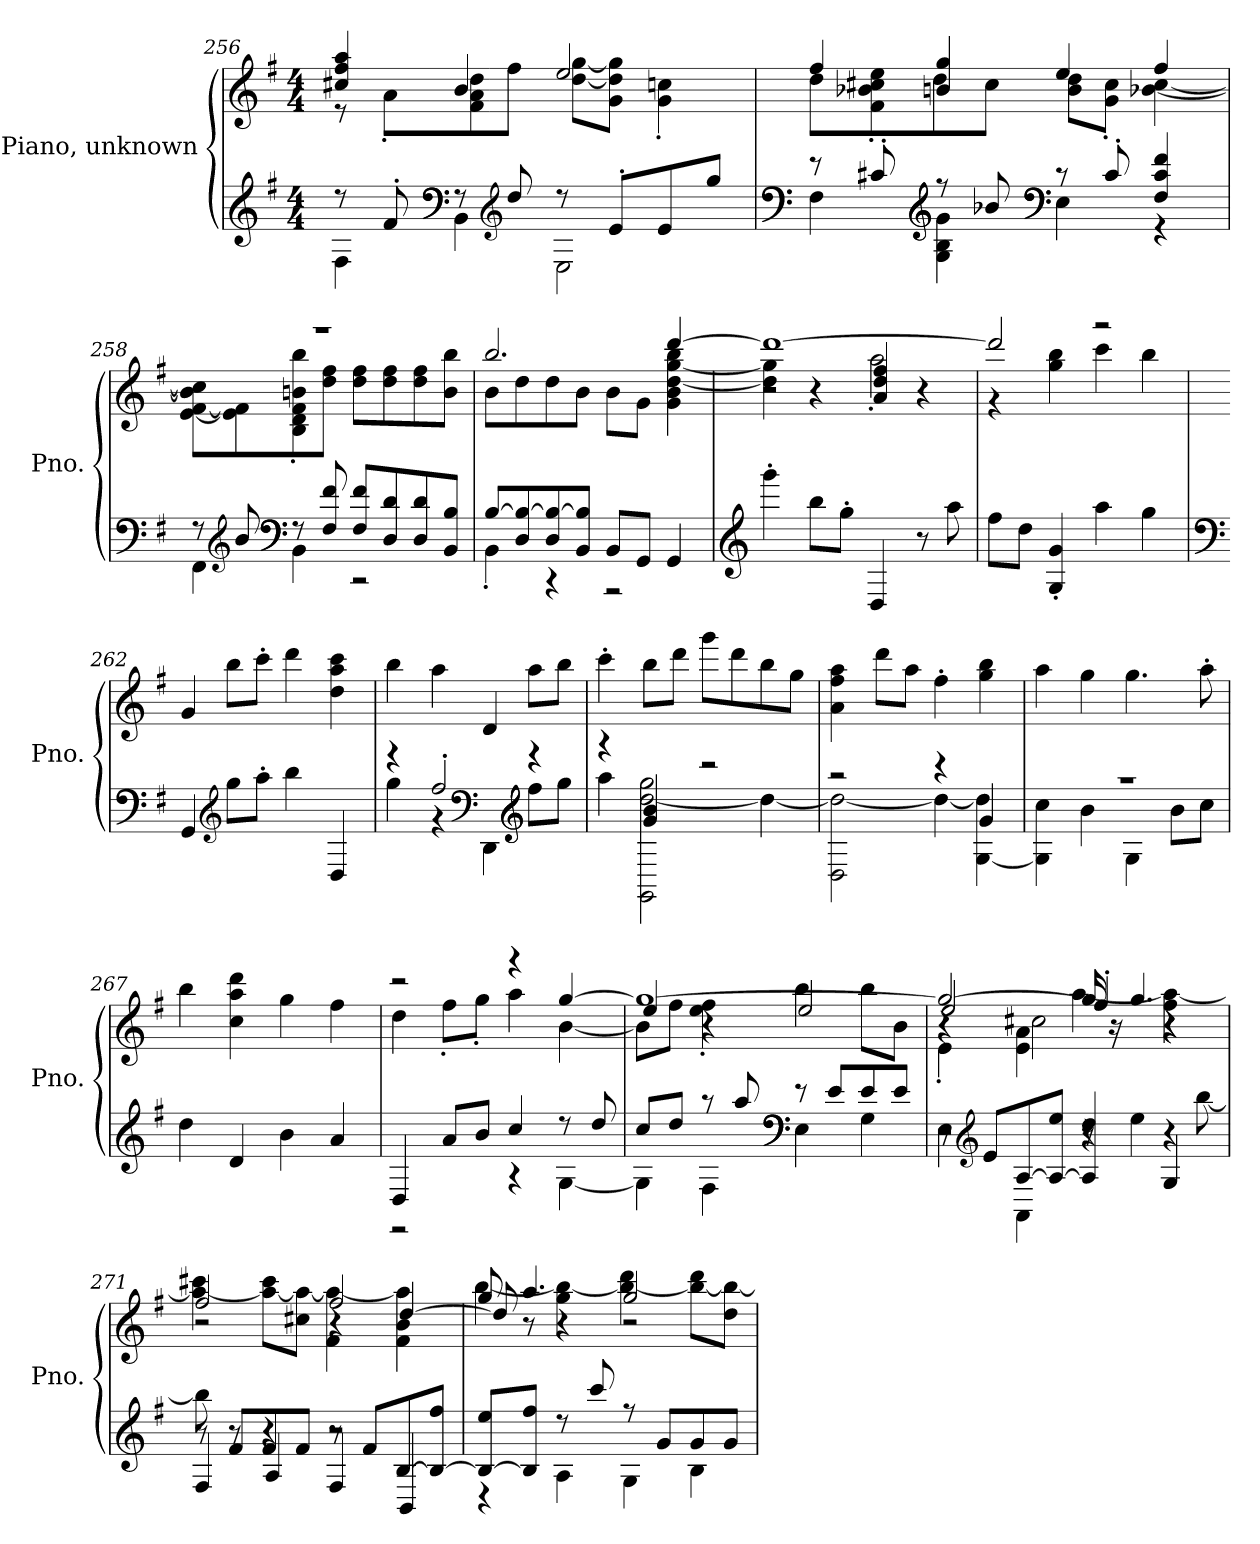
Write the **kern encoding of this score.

**kern	**kern
*part1	*part1
*staff2	*staff1
*I"Piano, unknown	*
*I'Pno.	*
*clefG2	*clefG2
*k[f#]	*k[f#]
*M4/4	*M4/4
=256	=256
*^	*^
8r	4F#\	4cc#X/ 4ff#/ 4aa/	8r
8f#'/	.	.	8a'\L
*clefF4	*	*	*
8r	4BB\	4b/	8f#\ 8a\ 8dd\
*clefG2	*	*	*
8dd/	.	.	8ff#\J
8r	2E\	2ee/	[8dd\ [8gg\L
8e'/L	.	.	8g\ 8dd\] 8gg\]J
8e/	.	.	4g\' 4ccn\'
8gg/J	.	.	.
!!LO:LB:g=z	!!
=257	=257	=257	=257
*clefF4	*	*	*
8r	4F#\	4ff#/	8dd\L
8c#X'/	.	.	8f#\' 8b-X\' 8cc#X\' 8ee\'
*clefG2	*	*	*
8r	4G\ 4B\ 4g\	4bn/ 4gg/	8dd\
8b-X/	.	.	8cc#\J
*clefF4	*	*	*
8r	4E\	4ee/	8b\ 8dd\L
8c#'/	.	.	8g\' 8cc#\'J
4F#/ 4c#/ 4f#/	4r	4ff#/	[4b-X\ [4cc#\
=258	=258	=258	=258
8r	4FF#\	1r	[8e\ [8f#\ 8b-\] 8cc#\]L
*clefG2	*	*	*
8b/	.	.	8e\] 8f#\]
*clefF4	*	*	*
8r	4BB\	.	8B\' 8d\' 8f#\' 8bn\' 8bb\'
8F#/ 8f#/	.	.	8dd\ 8ff#\J
8F#/ 8f#/L	2r	.	8dd\ 8ff#\L
8D/ 8d/	.	.	8dd\ 8ff#\
8D/ 8d/	.	.	8dd\ 8ff#\
8BB/ 8B/J	.	.	8b\ 8bb\J
=259	=259	=259	=259
[8B/L	4BB'\	2.bb/	8b\L
8D/ 8B/_	.	.	8dd\
8D/ 8B/_	4r	.	8dd\
8BB/ 8B/]J	.	.	8b\J
8BB/L	2r	.	8b\L
8GG/J	.	.	8g\J
4GG/	.	[4ddd/	4g\ 4b\ [4dd\ [4gg\ 4bb\
*v	*v	*	*
*	*v	*v
!!LO:LB:g=z
=260	=260
*clefG2	*
*	*^
*	*	*^
4ggg'\	1ddd_	4dd\] 4gg\]	2r
8bb\L	.	4r	.
8gg'\J	.	.	.
4D/	.	2aa'\	4a/ 4dd/ 4ff#/
8r	.	.	4r
8aa\	.	.	.
*	*	*v	*v
=261	=261	=261
8ff#\L	2ddd/]	4r
8dd\J	.	.
4G/' 4g/'	.	4gg\ 4bb\
4aa\	2r	4ccc\
4gg\	.	4bb\
*	*v	*v
=262	=262
*clefF4	*
4GG/	4g/
*clefG2	*
8gg\L	8bb\L
8aa'\J	8ccc'\J
4bb\	4ddd\
4D/	4dd\ 4aa\ 4ccc\
=263	=263
*^	*
4r	4gg\	4bb\
2ff#'/	4r	4aa\
*clefF4	*	*
.	4DD\	4d/
*clefG2	*	*
4r	8ff#\L	8aa\L
.	8gg\J	8bb\J
=264	=264	=264
4r	4aa\	4ccc'\
4g/ 4b/	2GG\ [2dd\ 2gg\	8bb\L
.	.	8ddd\J
2r	.	8ggg\L
.	.	8ddd\
.	4dd\_	8bb\
.	.	8gg\J
!!LO:LB:g=z
=265	=265	=265
2r	2D\ 2dd\_	4a\ 4ff#\ 4aa\
.	.	8ddd\L
.	.	8aa\J
4r	4dd\_	4ff#'\
4g/	[4G\ 4dd\]	4gg\ 4bb\
=266	=266	=266
1r	4G\] 4cc\	4aa\
.	4b\	4gg\
.	4G\	4.gg\
.	8b\L	.
.	8cc\J	8aa'\
*v	*v	*
=267	=267
4dd\	4bb\
4d/	4cc\ 4aa\ 4ddd\
4b\	4gg\
4a/	4ff#\
=268	=268
*^	*^
4D/	2r	2r	4dd\
8a/L	.	.	8ff#'\L
8b/J	.	.	8gg'\J
4cc/	4r	4r	4aa\
8r	[4G\	[4gg/	[4b\
8dd/	.	.	.
=269	=269	=269	=269
*	*	*	*^
8cc/L	4G\]	1gg_	8b\L]	4ee/
8dd/J	.	.	8ff#\J	.
8r	4F#\	.	4ee\' 4ff#\'	4r
8aa/	.	.	.	.
*clefF4	*	*	*	*
8r	4E\	.	4bb\	2ee/
8e/L	.	.	.	.
8e/	4G\	.	8bb\L	.
8e/J	.	.	8b\J	.
!!LO:PB:g=z
=270	=270	=270	=270	=270
*	*^	*	*	*^
8r	4E\	2r	2gg/_	4e'\	2ee/	4r
*clefG2	*	*	*	*	*	*
8e/L	.	.	.	.	.	.
[8A/	4AA\	.	.	4e\ 4a\	.	2cc#X\
8A/_ 8ee/J	.	.	.	.	.	.
4A/] 4dd/	8r	4r	16gg/]	[4aa\	4ff#'/	.
.	.	.	16r	.	.	.
.	4ee\	.	4.gg/	.	.	.
4r	.	4G/	.	4ff#\ 4aa\_	4r	4r
.	[8bb\	.	.	.	.	.
*	*	*	*	*	*v	*v
=271	=271	=271	=271	=271	=271
8r	8bb\]	4F#/	2ff#/	4aa\_ 4ccc#X\	2r
8f#/L	8r	.	.	.	.
8f#/	4r	4A/	.	8aa\_ 8ccc#\L	.
8f#/J	.	.	.	8cc#X\ 8aa\_J	.
8r	2r	4F#/	2ff#/	4f#\ 4aa\_	4r
8f#/L	.	.	.	.	.
[8B/	.	4BB/	.	4f#\ 4b\ 4aa\]	[4dd/
8B/_ 8ff#/J	.	.	.	.	.
*	*v	*v	*	*	*
=272	=272	=272	=272	=272
8B/_ 8ee/L	4r	8gg/	[4bb\	8dd/]
8B/] 8ff#/J	.	4.aa/	.	8r
8r	4A\	.	4gg\ 4bb\_	4r
8ccc/	.	.	.	.
8r	4G\	2gg/	4bb\_ 4ddd\	2r
8g/L	.	.	.	.
8g/	4B\	.	8bb\_ 8ddd\L	.
8g/J	.	.	8dd\ 8bb\_J	.
*v	*v	*	*	*
*	*v	*v	*v
=	=
*-	*-
